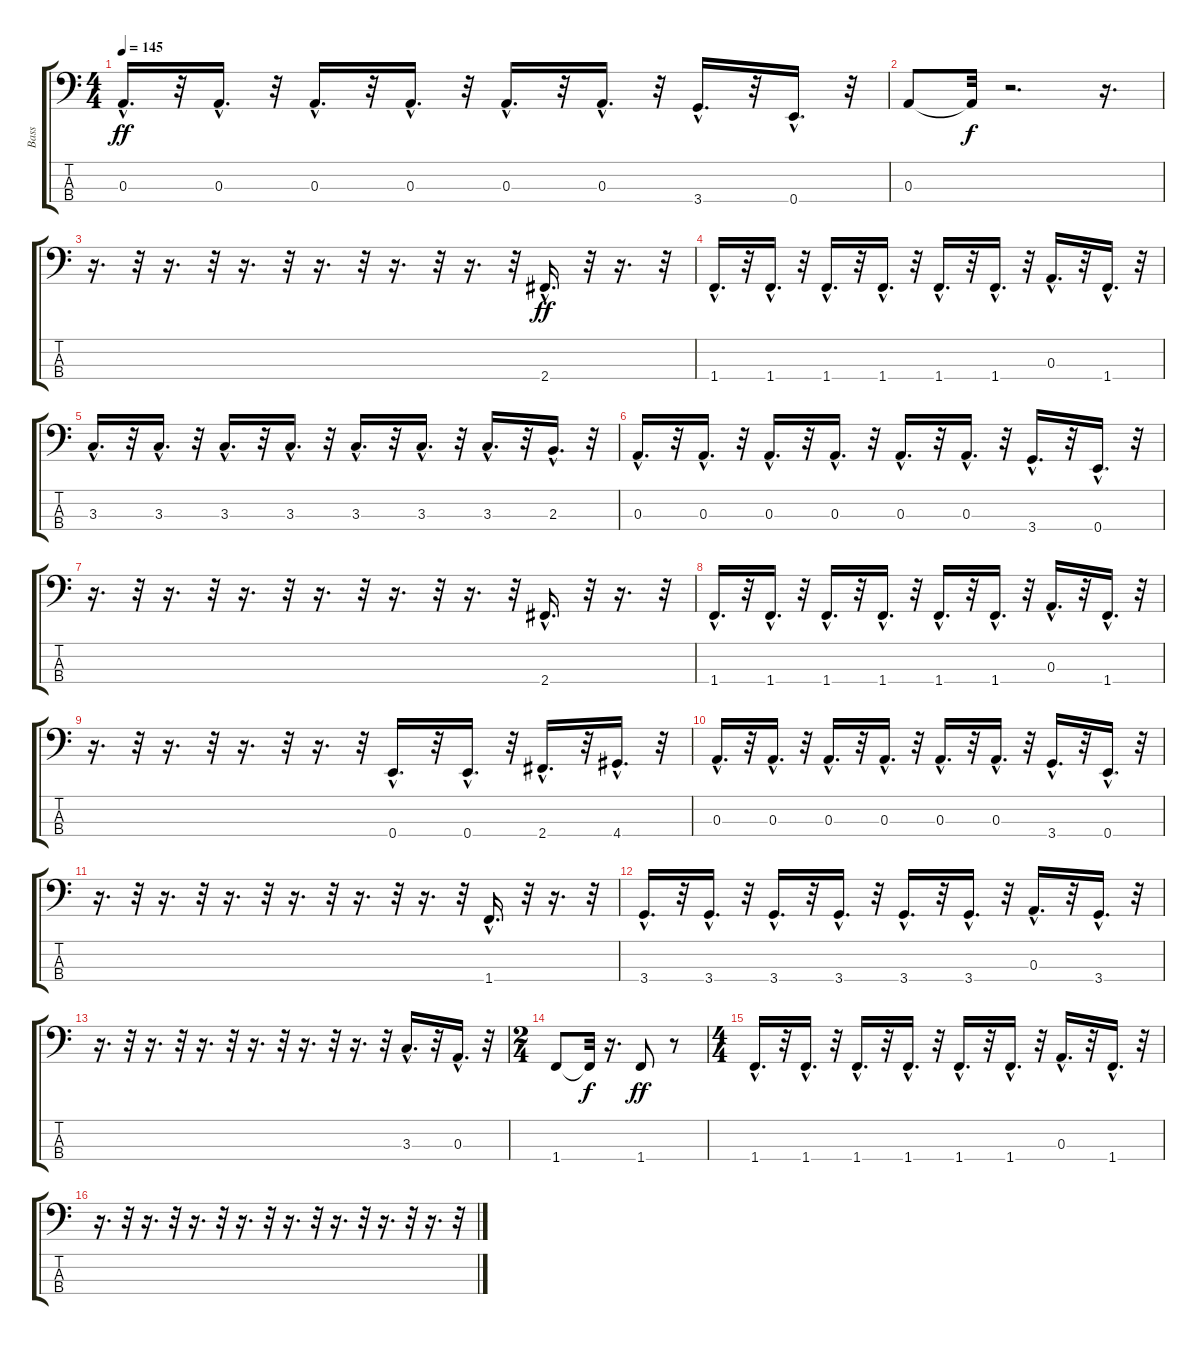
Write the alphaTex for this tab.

\track ("Bass" "Bass") {instrument electricbassfinger}
\staff {score tabs}
\tuning (G2 D2 A1 E1) {hide}
\ts (4 4)
\tempo 145
\clef f4
\ks c
0.3{hac}.16{d dy ff} r.32 0.3{hac}.16{d} r.32 0.3{hac}.16{d} r.32 0.3{hac}.16{d} r.32 0.3{hac}.16{d} r.32 0.3{hac}.16{d} r.32 3.4{hac}.16{d} r.32 0.4{hac}.16{d} r.32 |
0.3.8 0.3{t}.32{dy f} r.2{d} r.16{d} |
r.16{d} r.32 r.16{d} r.32 r.16{d} r.32 r.16{d} r.32 r.16{d} r.32 r.16{d} r.32 2.4{hac}.16{d dy ff} r.32 r.16{d} r.32 |
1.4{hac}.16{d} r.32 1.4{hac}.16{d} r.32 1.4{hac}.16{d} r.32 1.4{hac}.16{d} r.32 1.4{hac}.16{d} r.32 1.4{hac}.16{d} r.32 0.3{hac}.16{d} r.32 1.4{hac}.16{d} r.32 |
3.3{hac}.16{d} r.32 3.3{hac}.16{d} r.32 3.3{hac}.16{d} r.32 3.3{hac}.16{d} r.32 3.3{hac}.16{d} r.32 3.3{hac}.16{d} r.32 3.3{hac}.16{d} r.32 2.3{hac}.16{d} r.32 |
0.3{hac}.16{d} r.32 0.3{hac}.16{d} r.32 0.3{hac}.16{d} r.32 0.3{hac}.16{d} r.32 0.3{hac}.16{d} r.32 0.3{hac}.16{d} r.32 3.4{hac}.16{d} r.32 0.4{hac}.16{d} r.32 |
r.16{d} r.32 r.16{d} r.32 r.16{d} r.32 r.16{d} r.32 r.16{d} r.32 r.16{d} r.32 2.4{hac}.16{d} r.32 r.16{d} r.32 |
1.4{hac}.16{d} r.32 1.4{hac}.16{d} r.32 1.4{hac}.16{d} r.32 1.4{hac}.16{d} r.32 1.4{hac}.16{d} r.32 1.4{hac}.16{d} r.32 0.3{hac}.16{d} r.32 1.4{hac}.16{d} r.32 |
r.16{d} r.32 r.16{d} r.32 r.16{d} r.32 r.16{d} r.32 0.4{hac}.16{d} r.32 0.4{hac}.16{d} r.32 2.4{hac}.16{d} r.32 4.4{hac}.16{d} r.32 |
0.3{hac}.16{d} r.32 0.3{hac}.16{d} r.32 0.3{hac}.16{d} r.32 0.3{hac}.16{d} r.32 0.3{hac}.16{d} r.32 0.3{hac}.16{d} r.32 3.4{hac}.16{d} r.32 0.4{hac}.16{d} r.32 |
r.16{d} r.32 r.16{d} r.32 r.16{d} r.32 r.16{d} r.32 r.16{d} r.32 r.16{d} r.32 1.4{hac}.16{d} r.32 r.16{d} r.32 |
3.4{hac}.16{d} r.32 3.4{hac}.16{d} r.32 3.4{hac}.16{d} r.32 3.4{hac}.16{d} r.32 3.4{hac}.16{d} r.32 3.4{hac}.16{d} r.32 0.3{hac}.16{d} r.32 3.4{hac}.16{d} r.32 |
r.16{d} r.32 r.16{d} r.32 r.16{d} r.32 r.16{d} r.32 r.16{d} r.32 r.16{d} r.32 3.3{hac}.16{d} r.32 0.3{hac}.16{d} r.32 |
\ts (2 4)
1.4.8 1.4{t}.32{dy f} r.16{d} 1.4.8{dy ff} r.8 |
\ts (4 4)
1.4{hac}.16{d} r.32 1.4{hac}.16{d} r.32 1.4{hac}.16{d} r.32 1.4{hac}.16{d} r.32 1.4{hac}.16{d} r.32 1.4{hac}.16{d} r.32 0.3{hac}.16{d} r.32 1.4{hac}.16{d} r.32 |
r.16{d} r.32 r.16{d} r.32 r.16{d} r.32 r.16{d} r.32 r.16{d} r.32 r.16{d} r.32 r.16{d} r.32 r.16{d} r.32
